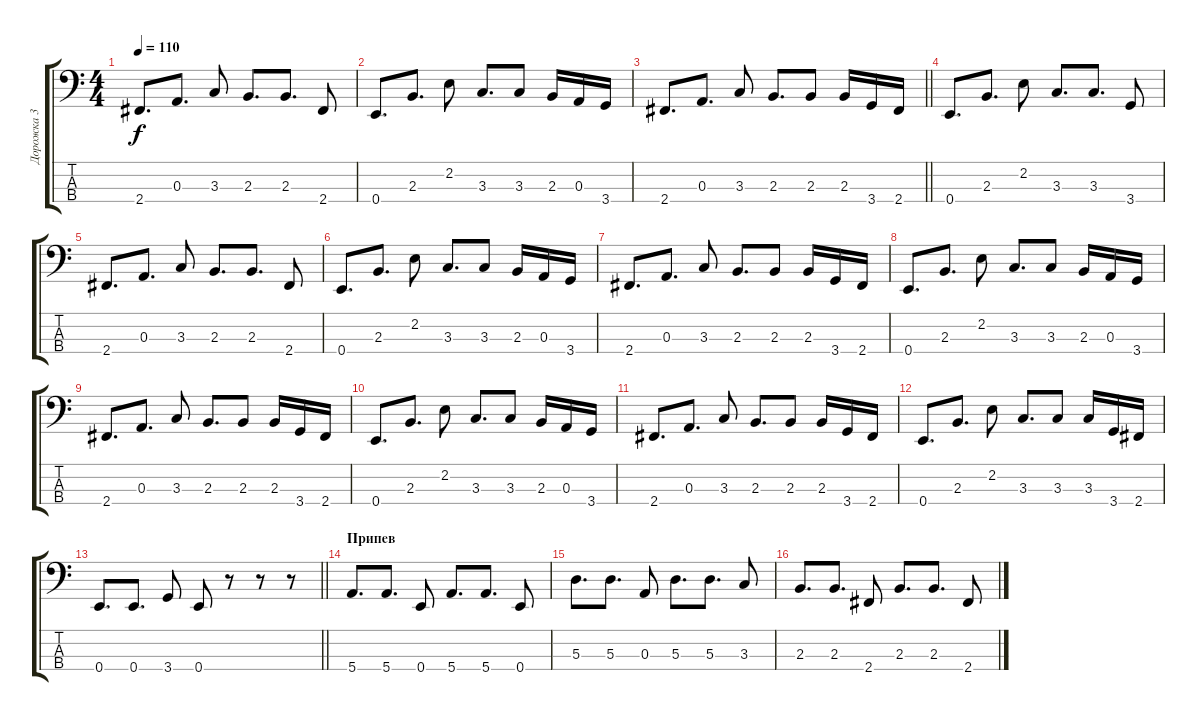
\track ("Дорожка 3" "Дорожка 3") {instrument electricbassfinger}
\staff {score tabs}
\tuning (G2 D2 A1 E1) {hide}
\ts (4 4)
\tempo 110
\clef f4
\ks c
2.4.8{d dy f} 0.3.8{d} 3.3.8 2.3.8{d} 2.3.8{d} 2.4.8 |
0.4.8{d} 2.3.8{d} 2.2.8 3.3.8{d} 3.3.8 2.3.16 0.3.16 3.4.16 |
\barLineRight lightlight
2.4.8{d} 0.3.8{d} 3.3.8 2.3.8{d} 2.3.8 2.3.16 3.4.16 2.4.16 |
0.4.8{d} 2.3.8{d} 2.2.8 3.3.8{d} 3.3.8{d} 3.4.8 |
2.4.8{d} 0.3.8{d} 3.3.8 2.3.8{d} 2.3.8{d} 2.4.8 |
0.4.8{d} 2.3.8{d} 2.2.8 3.3.8{d} 3.3.8 2.3.16 0.3.16 3.4.16 |
2.4.8{d} 0.3.8{d} 3.3.8 2.3.8{d} 2.3.8 2.3.16 3.4.16 2.4.16 |
0.4.8{d} 2.3.8{d} 2.2.8 3.3.8{d} 3.3.8 2.3.16 0.3.16 3.4.16 |
2.4.8{d} 0.3.8{d} 3.3.8 2.3.8{d} 2.3.8 2.3.16 3.4.16 2.4.16 |
0.4.8{d} 2.3.8{d} 2.2.8 3.3.8{d} 3.3.8 2.3.16 0.3.16 3.4.16 |
2.4.8{d} 0.3.8{d} 3.3.8 2.3.8{d} 2.3.8 2.3.16 3.4.16 2.4.16 |
0.4.8{d} 2.3.8{d} 2.2.8 3.3.8{d} 3.3.8 3.3.16 3.4.16 2.4.16 |
\barLineRight lightlight
0.4.8{d} 0.4.8{d} 3.4.8 0.4.8 r.8 r.8 r.8 |
\section ("" "Припев")
5.4.8{d} 5.4.8{d} 0.4.8 5.4.8{d} 5.4.8{d} 0.4.8 |
5.3.8{d} 5.3.8{d} 0.3.8 5.3.8{d} 5.3.8{d} 3.3.8 |
2.3.8{d} 2.3.8{d} 2.4.8 2.3.8{d} 2.3.8{d} 2.4.8
